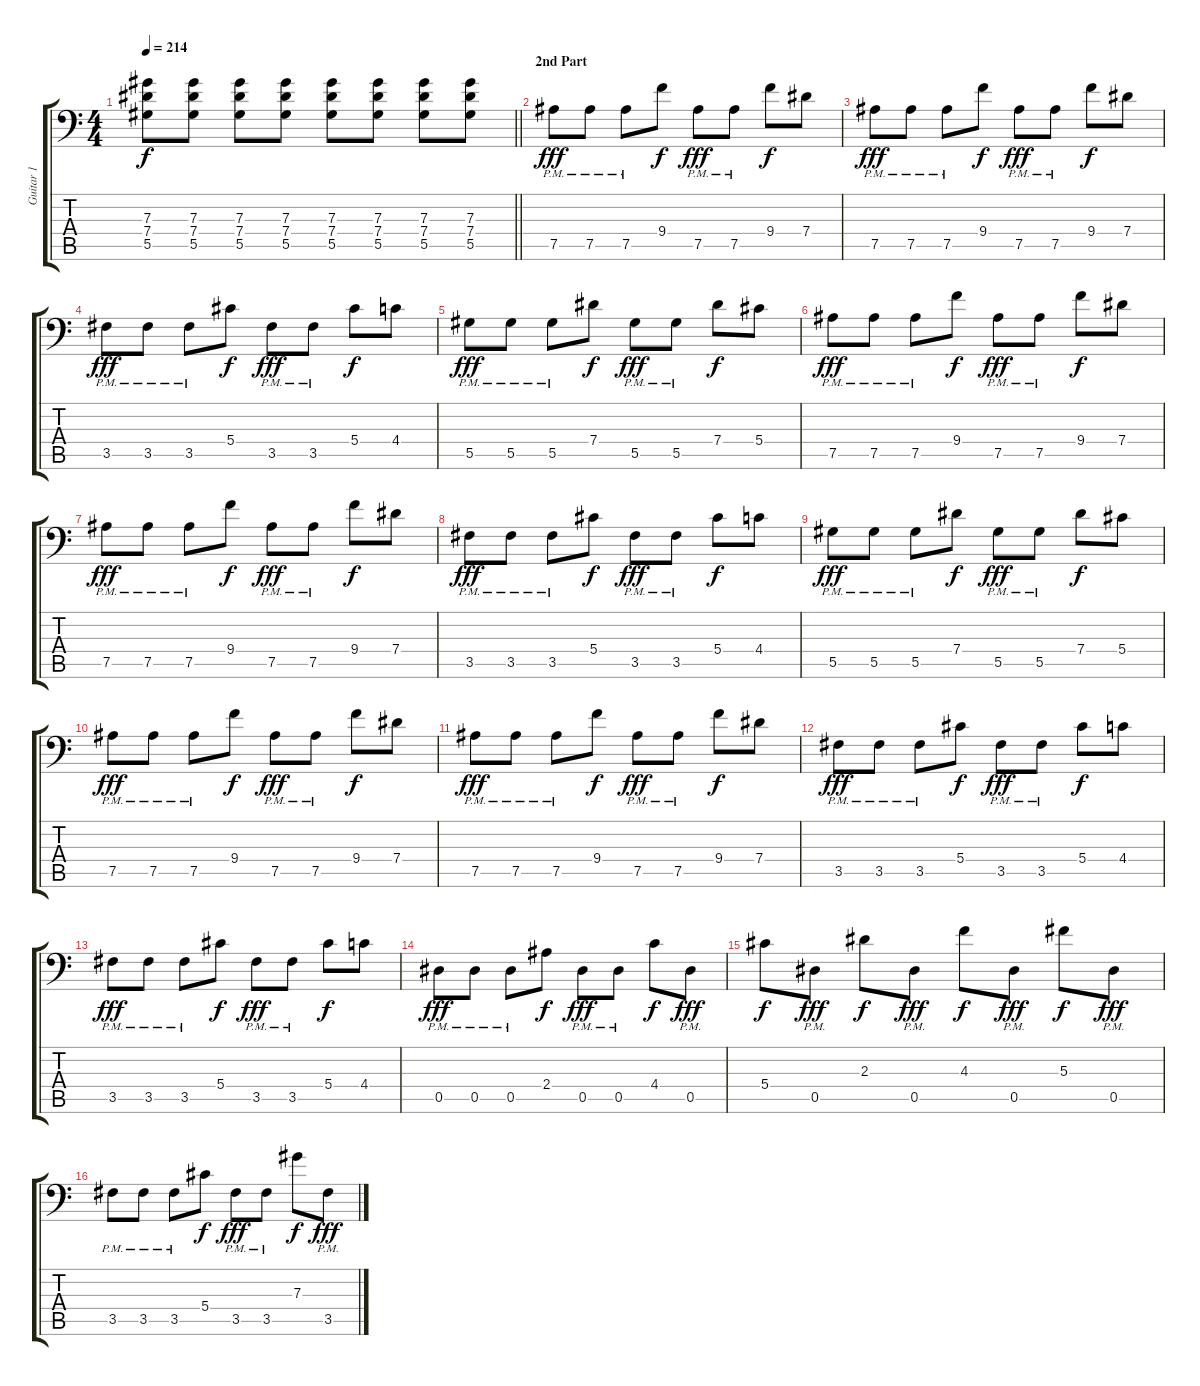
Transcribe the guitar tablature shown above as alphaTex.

\track ("Guitar 1" "Guitar 1") {instrument distortionguitar}
\staff {score tabs}
\tuning (Bb3 F3 Db3 Ab2 Eb2 Bb1) {hide}
\ts (4 4)
\tempo 214
\clef f4
\barLineRight lightlight
\ks c
(7.3 7.4 5.5).8{dy f} (7.3 7.4 5.5).8 (7.3 7.4 5.5).8 (7.3 7.4 5.5).8 (7.3 7.4 5.5).8 (7.3 7.4 5.5).8 (7.3 7.4 5.5).8 (7.3 7.4 5.5).8 |
\section ("" "2nd Part")
7.5{pm}.8{dy fff} 7.5{pm}.8 7.5{pm}.8 9.4.8{dy f} 7.5{pm}.8{dy fff} 7.5{pm}.8 9.4.8{dy f} 7.4.8 |
7.5{pm}.8{dy fff} 7.5{pm}.8 7.5{pm}.8 9.4.8{dy f} 7.5{pm}.8{dy fff} 7.5{pm}.8 9.4.8{dy f} 7.4.8 |
3.5{pm}.8{dy fff} 3.5{pm}.8 3.5{pm}.8 5.4.8{dy f} 3.5{pm}.8{dy fff} 3.5{pm}.8 5.4.8{dy f} 4.4.8 |
5.5{pm}.8{dy fff} 5.5{pm}.8 5.5{pm}.8 7.4.8{dy f} 5.5{pm}.8{dy fff} 5.5{pm}.8 7.4.8{dy f} 5.4.8 |
7.5{pm}.8{dy fff} 7.5{pm}.8 7.5{pm}.8 9.4.8{dy f} 7.5{pm}.8{dy fff} 7.5{pm}.8 9.4.8{dy f} 7.4.8 |
7.5{pm}.8{dy fff} 7.5{pm}.8 7.5{pm}.8 9.4.8{dy f} 7.5{pm}.8{dy fff} 7.5{pm}.8 9.4.8{dy f} 7.4.8 |
3.5{pm}.8{dy fff} 3.5{pm}.8 3.5{pm}.8 5.4.8{dy f} 3.5{pm}.8{dy fff} 3.5{pm}.8 5.4.8{dy f} 4.4.8 |
5.5{pm}.8{dy fff} 5.5{pm}.8 5.5{pm}.8 7.4.8{dy f} 5.5{pm}.8{dy fff} 5.5{pm}.8 7.4.8{dy f} 5.4.8 |
7.5{pm}.8{dy fff} 7.5{pm}.8 7.5{pm}.8 9.4.8{dy f} 7.5{pm}.8{dy fff} 7.5{pm}.8 9.4.8{dy f} 7.4.8 |
7.5{pm}.8{dy fff} 7.5{pm}.8 7.5{pm}.8 9.4.8{dy f} 7.5{pm}.8{dy fff} 7.5{pm}.8 9.4.8{dy f} 7.4.8 |
3.5{pm}.8{dy fff} 3.5{pm}.8 3.5{pm}.8 5.4.8{dy f} 3.5{pm}.8{dy fff} 3.5{pm}.8 5.4.8{dy f} 4.4.8 |
3.5{pm}.8{dy fff} 3.5{pm}.8 3.5{pm}.8 5.4.8{dy f} 3.5{pm}.8{dy fff} 3.5{pm}.8 5.4.8{dy f} 4.4.8 |
0.5{pm}.8{dy fff} 0.5{pm}.8 0.5{pm}.8 2.4.8{dy f} 0.5{pm}.8{dy fff} 0.5{pm}.8 4.4.8{dy f} 0.5{pm}.8{dy fff} |
5.4.8{dy f} 0.5{pm}.8{dy fff} 2.3.8{dy f} 0.5{pm}.8{dy fff} 4.3.8{dy f} 0.5{pm}.8{dy fff} 5.3.8{dy f} 0.5{pm}.8{dy fff} |
3.5{pm}.8 3.5{pm}.8 3.5{pm}.8 5.4.8{dy f} 3.5{pm}.8{dy fff} 3.5{pm}.8 7.3.8{dy f} 3.5{pm}.8{dy fff}
